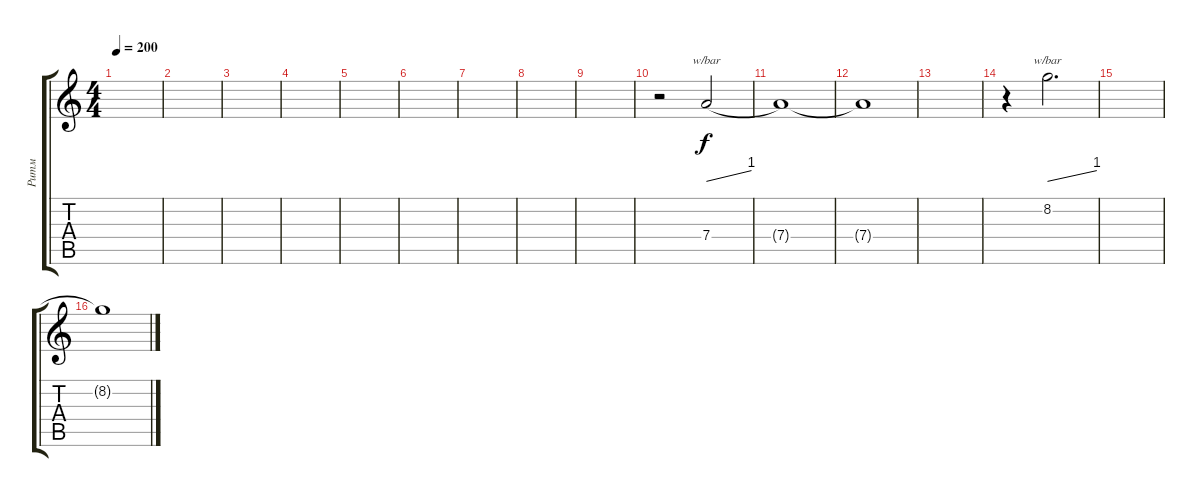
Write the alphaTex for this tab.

\track ("Ритм" "Ритм") {instrument distortionguitar}
\staff {score tabs}
\tuning (E4 B3 G3 D3 A2 E2) {hide}
\ts (4 4)
\tempo 200
\clef g2
\ks c
|
|
|
|
|
|
|
|
|
r.2 7.4.2{tbe (dive default 0 0 60 4)} |
7.4{t}.1 |
7.4{t}.1 |
|
r.4 8.2.2{d tbe (dive default 0 0 60 4)} |
|
8.2{t}.1
